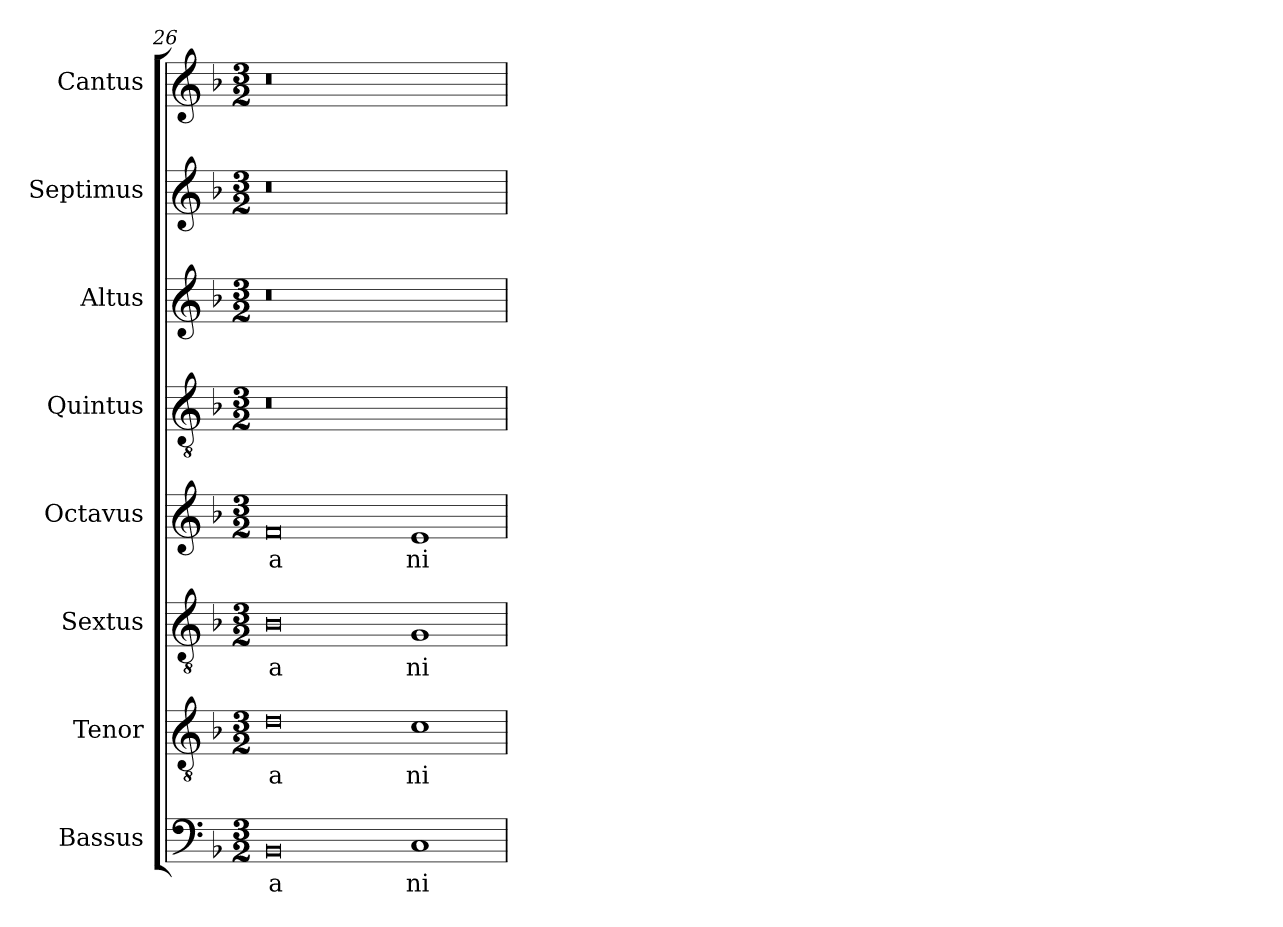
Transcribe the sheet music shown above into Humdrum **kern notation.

**kern	**text	**kern	**text	**kern	**text	**kern	**text	**kern	**kern	**kern	**kern
*part8	*part8	*part7	*part7	*part6	*part6	*part5	*part5	*part4	*part3	*part2	*part1
*staff8	*staff8	*staff7	*staff7	*staff6	*staff6	*staff5	*staff5	*staff4	*staff3	*staff2	*staff1
*I"Bassus	*	*I"Tenor	*	*I"Sextus	*	*I"Octavus	*	*I"Quintus	*I"Altus	*I"Septimus	*I"Cantus
*clefF4	*	*clefGv2	*	*clefGv2	*	*clefG2	*	*clefGv2	*clefG2	*clefG2	*clefG2
*k[b-]	*	*k[b-]	*	*k[b-]	*	*k[b-]	*	*k[b-]	*k[b-]	*k[b-]	*k[b-]
*F:	*	*F:	*	*F:	*	*F:	*	*F:	*F:	*F:	*F:
*M3/2	*	*M3/2	*	*M3/2	*	*M3/2	*	*M3/2	*M3/2	*M3/2	*M3/2
=26	=26	=26	=26	=26	=26	=26	=26	=26	=26	=26	=26
!	!LO:LY:b:cj	!	!LO:LY:b:cj	!	!LO:LY:b:cj	!	!LO:LY:b:cj	!	!	!	!
0BB-	a	0d	a	0B-	a	0f	a	0.r	0.r	0.r	0.r
!	!LO:LY:b:cj	!	!LO:LY:b:cj	!	!LO:LY:b:cj	!	!LO:LY:b:cj	!	!	!	!
1C	ni	1c	ni	1G	ni	1e	ni	.	.	.	.
=	=	=	=	=	=	=	=	=	=	=	=
*-	*-	*-	*-	*-	*-	*-	*-	*-	*-	*-	*-
